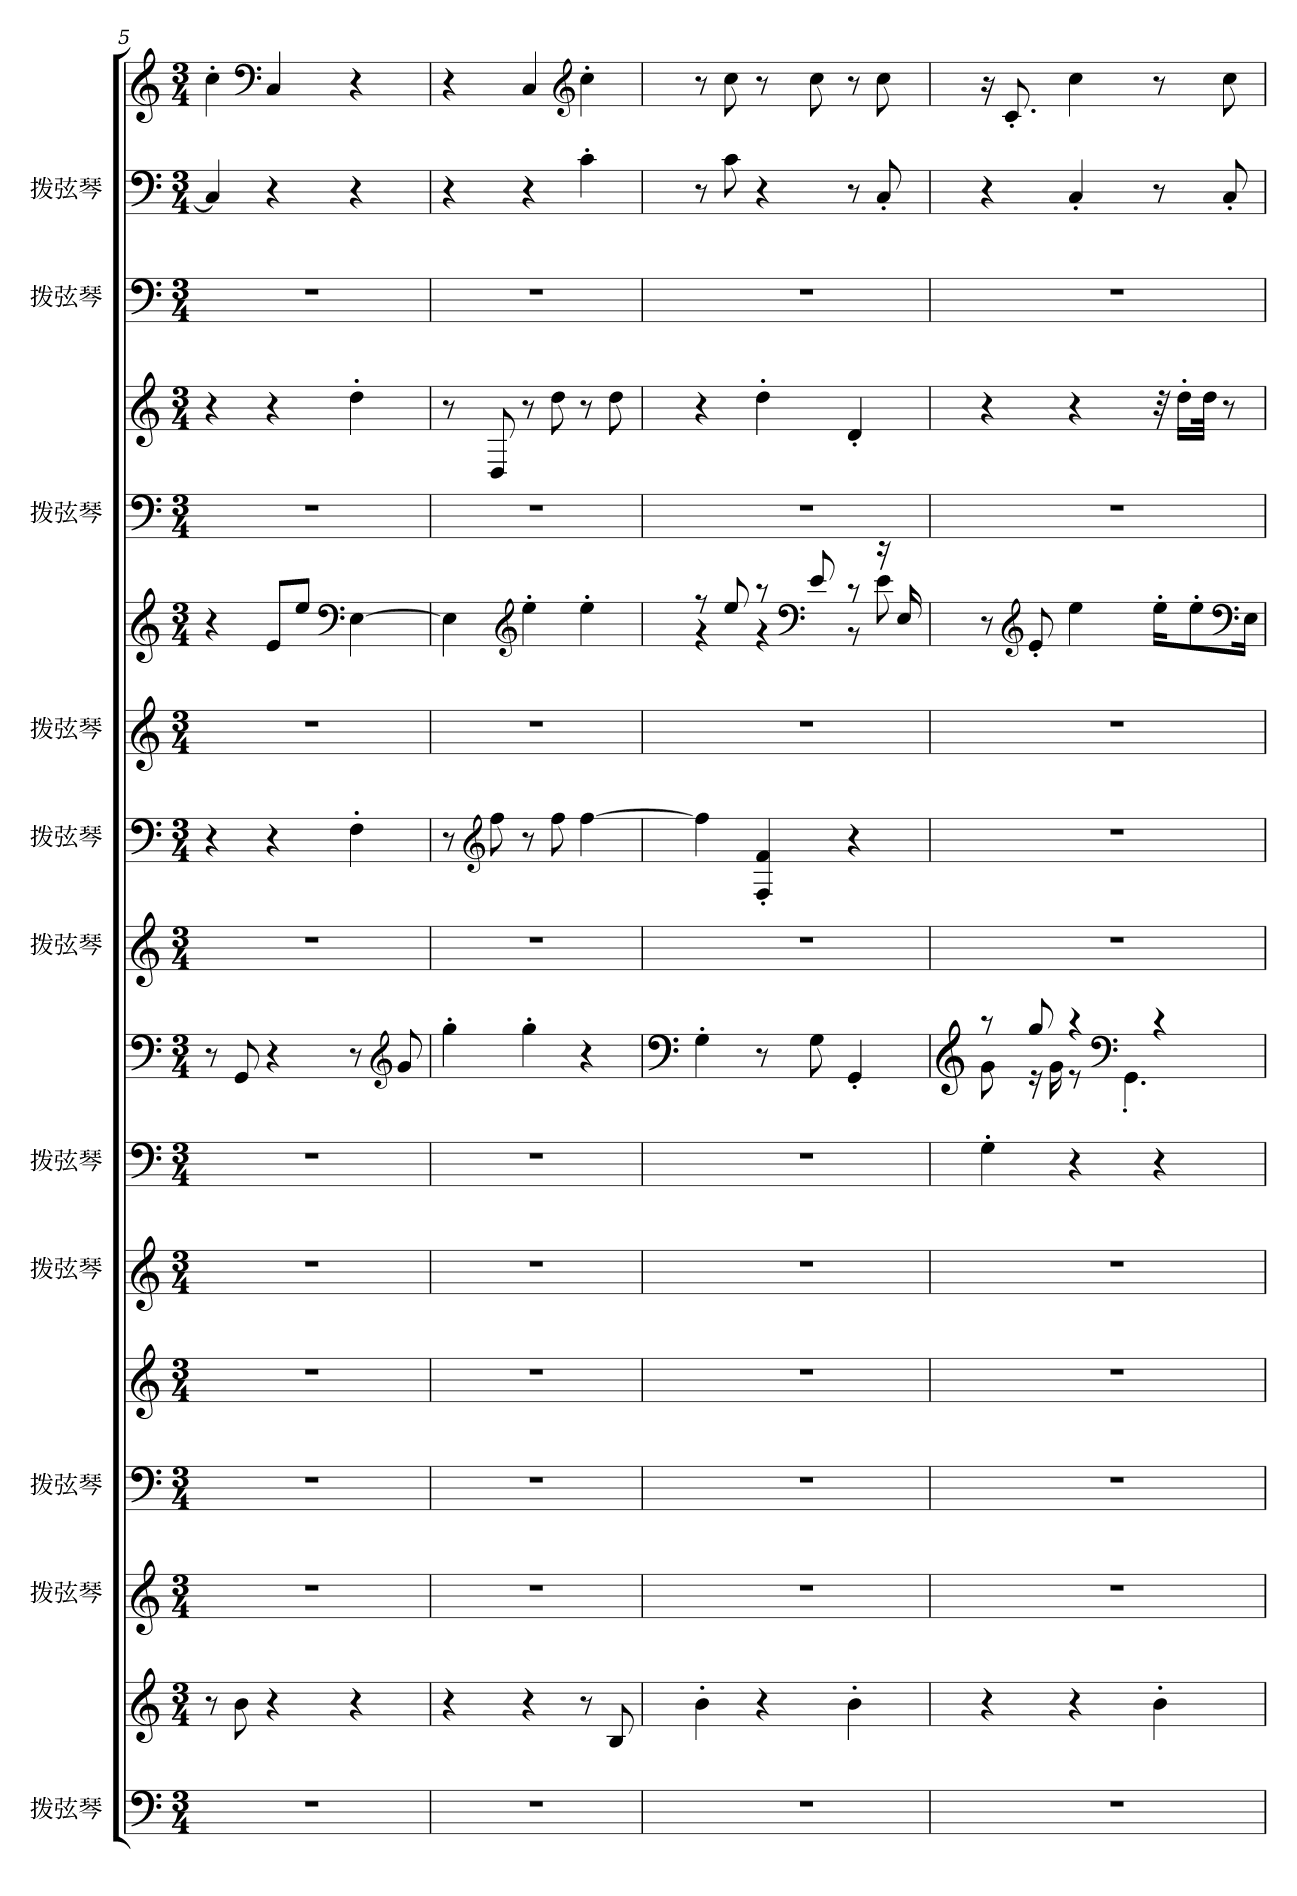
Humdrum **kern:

**kern	**kern	**kern	**kern	**kern	**kern	**kern	**kern	**kern	**kern	**kern	**kern	**kern	**kern	**kern	**kern	**kern
*part11	*part11	*part10	*part9	*part9	*part8	*part7	*part7	*part6	*part5	*part4	*part4	*part3	*part3	*part2	*part1	*part1
*staff17	*staff16	*staff15	*staff14	*staff13	*staff12	*staff11	*staff10	*staff9	*staff8	*staff7	*staff6	*staff5	*staff4	*staff3	*staff2	*staff1
*I"拨弦琴	*	*I"拨弦琴	*I"拨弦琴	*	*I"拨弦琴	*I"拨弦琴	*	*I"拨弦琴	*I"拨弦琴	*I"拨弦琴	*	*I"拨弦琴	*	*I"拨弦琴	*I"拨弦琴	*
!!LO:PB:g=z
*clefF4	*clefG2	*clefG2	*clefF4	*clefG2	*clefG2	*clefF4	*clefF4	*clefG2	*clefF4	*clefG2	*clefG2	*clefF4	*clefG2	*clefF4	*clefF4	*clefG2
*k[]	*k[]	*k[]	*k[]	*k[]	*k[]	*k[]	*k[]	*k[]	*k[]	*k[]	*k[]	*k[]	*k[]	*k[]	*k[]	*k[]
*M3/4	*M3/4	*M3/4	*M3/4	*M3/4	*M3/4	*M3/4	*M3/4	*M3/4	*M3/4	*M3/4	*M3/4	*M3/4	*M3/4	*M3/4	*M3/4	*M3/4
=5	=5	=5	=5	=5	=5	=5	=5	=5	=5	=5	=5	=5	=5	=5	=5	=5
2.r	8r	2.r	2.r	2.r	2.r	2.r	8r	2.r	4r	2.r	4r	2.r	4r	2.r	4C/]	4cc'\
.	8b\	.	.	.	.	.	8GG/	.	.	.	.	.	.	.	.	.
*	*	*	*	*	*	*	*	*	*	*	*	*	*	*	*	*clefF4
.	4r	.	.	.	.	.	4r	.	4r	.	8e/L	.	4r	.	4r	4C/
.	.	.	.	.	.	.	.	.	.	.	8ee/J	.	.	.	.	.
*	*	*	*	*	*	*	*	*	*	*	*clefF4	*	*	*	*	*
.	4r	.	.	.	.	.	8r	.	4F'\	.	[4E\	.	4dd'\	.	4r	4r
*	*	*	*	*	*	*	*clefG2	*	*	*	*	*	*	*	*	*
.	.	.	.	.	.	.	8g/	.	.	.	.	.	.	.	.	.
=6	=6	=6	=6	=6	=6	=6	=6	=6	=6	=6	=6	=6	=6	=6	=6	=6
2.r	4r	2.r	2.r	2.r	2.r	2.r	4gg'\	2.r	8r	2.r	4E\]	2.r	8r	2.r	4r	4r
*	*	*	*	*	*	*	*	*	*clefG2	*	*	*	*	*	*	*
.	.	.	.	.	.	.	.	.	8ff\	.	.	.	8D/	.	.	.
*	*	*	*	*	*	*	*	*	*	*	*clefG2	*	*	*	*	*
.	4r	.	.	.	.	.	4gg'\	.	8r	.	4ee'\	.	8r	.	4r	4C/
.	.	.	.	.	.	.	.	.	8ff\	.	.	.	8dd\	.	.	.
*	*	*	*	*	*	*	*	*	*	*	*	*	*	*	*	*clefG2
.	8r	.	.	.	.	.	4r	.	[4ff\	.	4ee'\	.	8r	.	4c'\	4cc'\
.	8B/	.	.	.	.	.	.	.	.	.	.	.	8dd\	.	.	.
=7	=7	=7	=7	=7	=7	=7	=7	=7	=7	=7	=7	=7	=7	=7	=7	=7
*	*	*	*	*	*	*	*clefF4	*	*	*	*	*	*	*	*	*
*	*	*	*	*	*	*	*	*	*	*	*^	*	*	*	*	*
2.r	4b'\	2.r	2.r	2.r	2.r	2.r	4G'\	2.r	4ff\]	2.r	8r	4r	2.r	4r	2.r	8r	8r
.	.	.	.	.	.	.	.	.	.	.	8ee/	.	.	.	.	8c\	8cc\
.	4r	.	.	.	.	.	8r	.	4F/' 4f/'	.	8r	4r	.	4dd'\	.	4r	8r
*	*	*	*	*	*	*	*	*	*	*	*clefF4	*	*	*	*	*	*
.	.	.	.	.	.	.	8G\	.	.	.	8e/	.	.	.	.	.	8cc\
.	4b'\	.	.	.	.	.	4GG'/	.	4r	.	8r	8r	.	4d'/	.	8r	8r
.	.	.	.	.	.	.	.	.	.	.	16r	8e\	.	.	.	8C'/	8cc\
.	.	.	.	.	.	.	.	.	.	.	16E/	.	.	.	.	.	.
*	*	*	*	*	*	*	*	*	*	*	*v	*v	*	*	*	*	*
!!LO:PB:g=z
=8	=8	=8	=8	=8	=8	=8	=8	=8	=8	=8	=8	=8	=8	=8	=8	=8
*	*	*	*	*	*	*	*clefG2	*	*	*	*	*	*	*	*	*
*	*	*	*	*	*	*	*^	*	*	*	*	*	*	*	*	*
2.r	4r	2.r	2.r	2.r	2.r	4G'\	8r	8g\	2.r	2.r	2.r	8r	2.r	4r	2.r	4r	16r
.	.	.	.	.	.	.	.	.	.	.	.	.	.	.	.	.	8.c'/
*	*	*	*	*	*	*	*	*	*	*	*	*clefG2	*	*	*	*	*
.	.	.	.	.	.	.	8gg/	16r	.	.	.	8e'/	.	.	.	.	.
.	.	.	.	.	.	.	.	16g\	.	.	.	.	.	.	.	.	.
.	4r	.	.	.	.	4r	4r	8r	.	.	.	4ee\	.	4r	.	4C'/	4cc\
*	*	*	*	*	*	*	*clefF4	*	*	*	*	*	*	*	*	*	*
.	.	.	.	.	.	.	.	4.GG'\	.	.	.	.	.	.	.	.	.
.	4b'\	.	.	.	.	4r	4r	.	.	.	.	16ee'\KL	.	32r	.	8r	8r
.	.	.	.	.	.	.	.	.	.	.	.	.	.	16dd'\LL	.	.	.
.	.	.	.	.	.	.	.	.	.	.	.	8ee'\	.	.	.	.	.
.	.	.	.	.	.	.	.	.	.	.	.	.	.	32dd\JJk	.	.	.
.	.	.	.	.	.	.	.	.	.	.	.	.	.	8r	.	8C'/	8cc\
*	*	*	*	*	*	*	*	*	*	*	*	*clefF4	*	*	*	*	*
.	.	.	.	.	.	.	.	.	.	.	.	16E\Jk	.	.	.	.	.
*	*	*	*	*	*	*	*v	*v	*	*	*	*	*	*	*	*	*
=	=	=	=	=	=	=	=	=	=	=	=	=	=	=	=	=
*-	*-	*-	*-	*-	*-	*-	*-	*-	*-	*-	*-	*-	*-	*-	*-	*-
